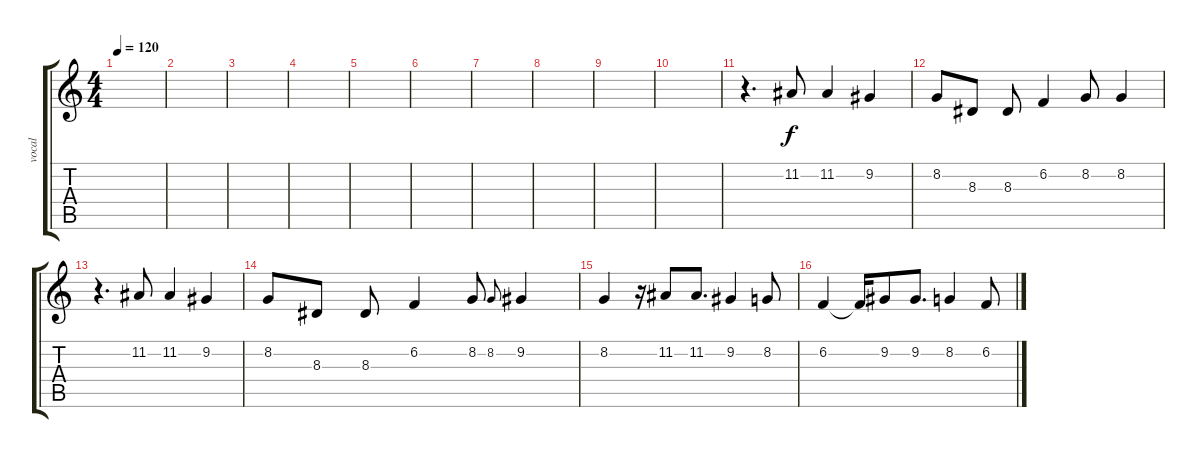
\track ("vocal" "vocal") {instrument panflute}
\staff {score tabs}
\tuning (E4 B3 G3 D3 A2 E2) {hide}
\ts (4 4)
\tempo 120
\clef g2
\ks c
|
|
|
|
|
|
|
|
|
|
r.4{d} 11.2.8 11.2.4 9.2.4 |
8.2.8 8.3.8 8.3.8 6.2.4 8.2.8 8.2.4 |
r.4{d} 11.2.8 11.2.4 9.2.4 |
8.2.8 8.3.8 8.3.8 6.2.4 8.2.8 8.2.8{gr onbeat} 9.2.4 |
8.2.4 r.16 11.2.8 11.2.8{d} 9.2.4 8.2.8 |
6.2.4 6.2{t}.16 9.2.8 9.2.8{d} 8.2.4 6.2.8
